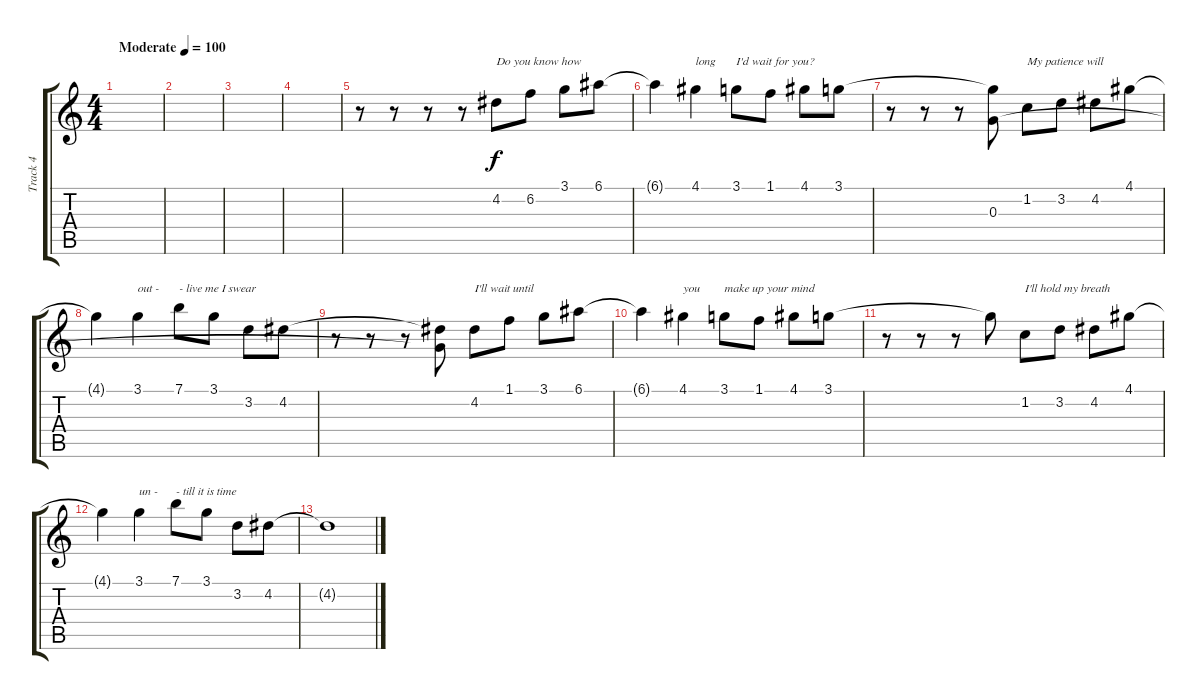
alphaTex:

\track ("Track 4" "Track 4") {instrument overdrivenguitar}
\staff {score tabs}
\tuning (E4 B3 G3 D3 A2 E2) {hide}
\ts (4 4)
\tempo (100 "Moderate")
\clef g2
\ks c
|
|
|
|
r.8 r.8 r.8 r.8 4.2.8{txt "Do you know how"} 6.2.8 3.1.8 6.1.8 |
6.1{t}.4 4.1.4{txt "long"} 3.1.8{txt "I'd wait for you?"} 1.1.8 4.1.8 3.1.8 |
r.8 r.8 r.8 (3.1{t} 0.3).8 1.2.8{txt "My patience will"} 3.2.8 4.2.8 4.1.8 |
4.1{t}.4 3.1.4{txt "out - "} 7.1.8{txt "- live me I swear"} 3.1.8 3.2.8 4.2.8 |
r.8 r.8 r.8 (4.2{t} 0.3{t}).8 4.2.8{txt "I'll wait until"} 1.1.8 3.1.8 6.1.8 |
6.1{t}.4 4.1.4{txt "you"} 3.1.8{txt "make up your mind"} 1.1.8 4.1.8 3.1.8 |
r.8 r.8 r.8 3.1{t}.8 1.2.8{txt "I'll hold my breath"} 3.2.8 4.2.8 4.1.8 |
4.1{t}.4 3.1.4{txt "un -"} 7.1.8{txt "- till it is time"} 3.1.8 3.2.8 4.2.8 |
4.2{t}.1
